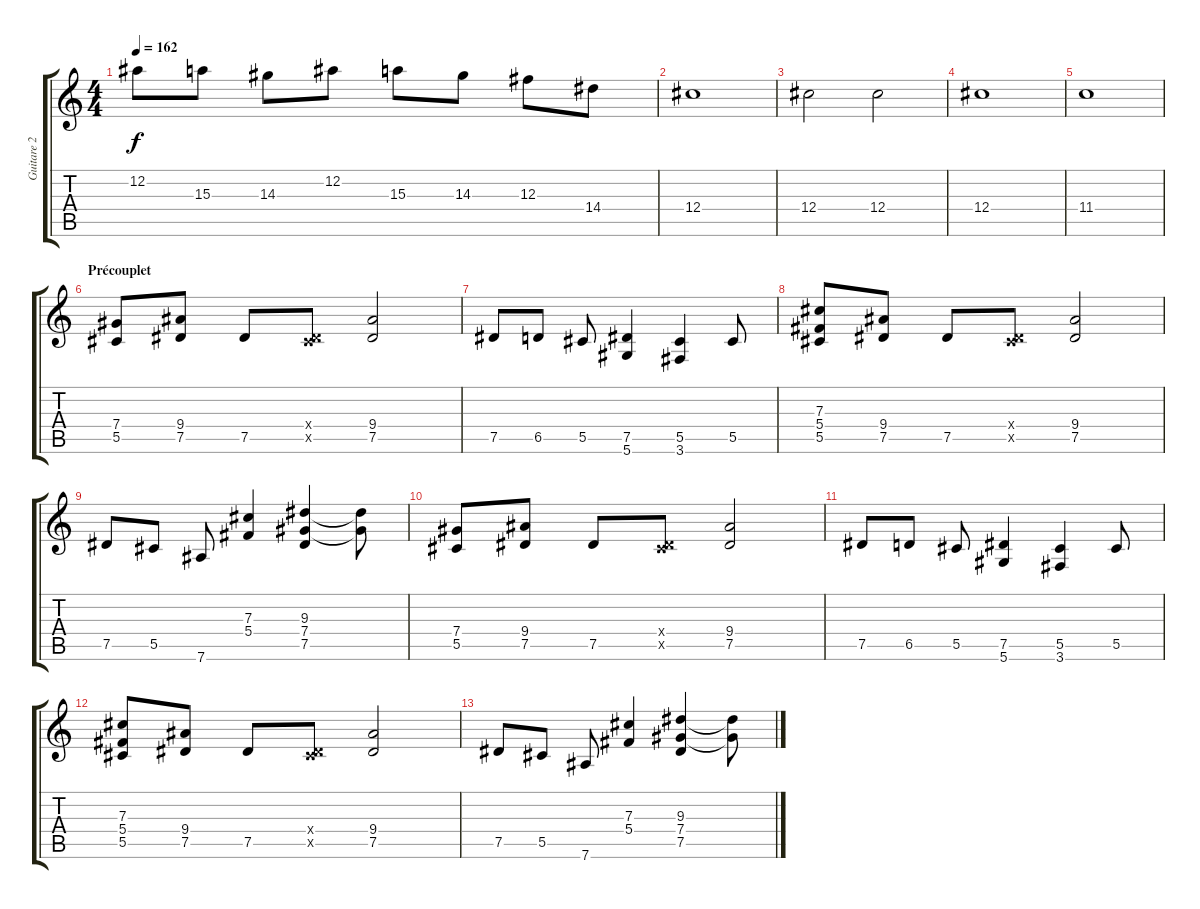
\track ("Guitare 2" "Guitare 2") {instrument overdrivenguitar}
\staff {score tabs}
\tuning (Eb4 Bb3 Gb3 Db3 Ab2 Eb2) {hide}
\ts (4 4)
\tempo 162
\clef g2
\ks c
12.2.8{dy f} 15.3.8 14.3.8 12.2.8 15.3.8 14.3.8 12.3.8 14.4.8 |
12.4.1 |
12.4.2 12.4.2 |
12.4.1 |
11.4.1 |
\section ("" "Précouplet")
(7.4 5.5).8 (9.4 7.5).8 7.5.8 (0.4{x} 7.5{x}).8 (9.4 7.5).2 |
7.5.8 6.5.8 5.5.8 (7.5 5.6).4 (5.5 3.6).4 5.5.8 |
(7.3 5.4 5.5).8 (9.4 7.5).8 7.5.8 (0.4{x} 7.5{x}).8 (9.4 7.5).2 |
7.5.8 5.5.8 7.6.8 (7.3 5.4).4 (9.3 7.4 7.5).4 (9.3{t} 7.4{t}).8 |
(7.4 5.5).8 (9.4 7.5).8 7.5.8 (0.4{x} 7.5{x}).8 (9.4 7.5).2 |
7.5.8 6.5.8 5.5.8 (7.5 5.6).4 (5.5 3.6).4 5.5.8 |
(7.3 5.4 5.5).8 (9.4 7.5).8 7.5.8 (0.4{x} 7.5{x}).8 (9.4 7.5).2 |
7.5.8 5.5.8 7.6.8 (7.3 5.4).4 (9.3 7.4 7.5).4 (9.3{t} 7.4{t}).8
